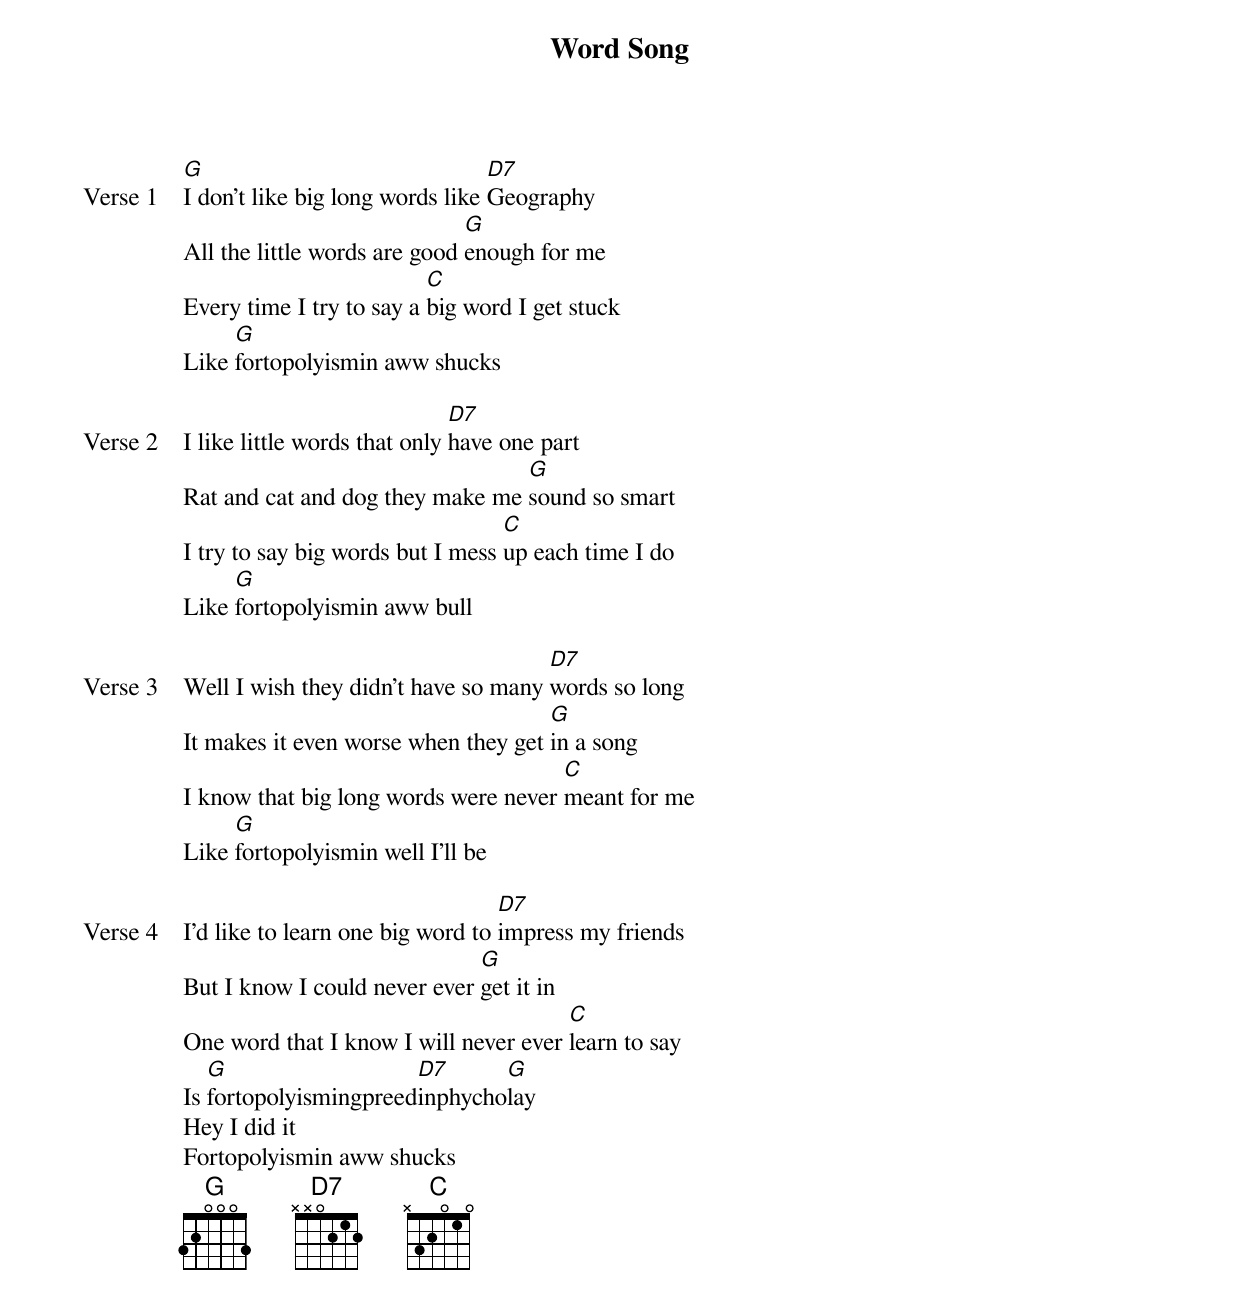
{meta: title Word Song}
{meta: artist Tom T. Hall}

{start_of_verse: Verse 1}
[G]I don't like big long words like [D7]Geography
All the little words are good [G]enough for me
Every time I try to say a [C]big word I get stuck
Like [G]fortopolyismin aww shucks
{end_of_verse}

{start_of_verse: Verse 2}
I like little words that only [D7]have one part
Rat and cat and dog they make me [G]sound so smart
I try to say big words but I mess [C]up each time I do
Like [G]fortopolyismin aww bull
{end_of_verse}

{start_of_verse: Verse 3}
Well I wish they didn't have so many [D7]words so long
It makes it even worse when they get [G]in a song
I know that big long words were never [C]meant for me
Like [G]fortopolyismin well I'll be
{end_of_verse}

{start_of_verse: Verse 4}
I'd like to learn one big word to [D7]impress my friends
But I know I could never ever [G]get it in
One word that I know I will never ever [C]learn to say
Is [G]fortopolyismingpreed[D7]inphycho[G]lay
Hey I did it
Fortopolyismin aww shucks
{end_of_verse}
